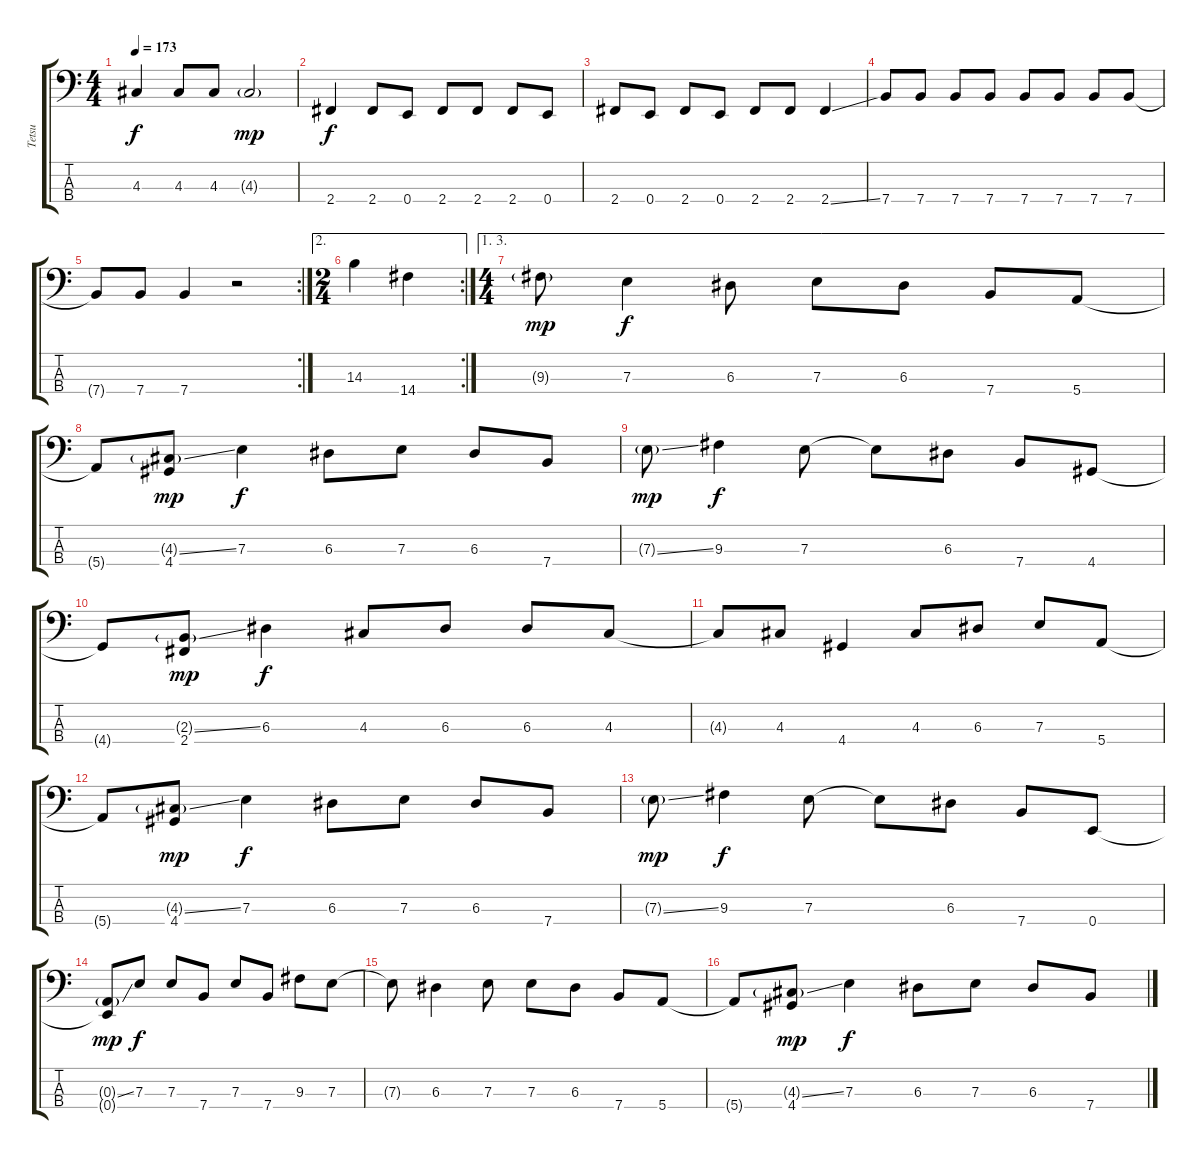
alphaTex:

\track ("Tetsu" "Tetsu") {instrument electricbasspick}
\staff {score tabs}
\tuning (G2 D2 A1 E1) {hide}
\ts (4 4)
\tempo 173
\clef f4
\ks c
4.3.4{dy f} 4.3.8 4.3.8 4.3{g}.2{dy mp} |
2.4.4{dy f} 2.4.8 0.4.8 2.4.8 2.4.8 2.4.8 0.4.8 |
2.4.8 0.4.8 2.4.8 0.4.8 2.4.8 2.4.8 2.4{ss}.4 |
7.4.8 7.4.8 7.4.8 7.4.8 7.4.8 7.4.8 7.4.8 7.4.8 |
\rc 2
7.4{t}.8 7.4.8 7.4.4 r.2 |
\ae 2
\rc 2
\ts (2 4)
14.3.4 14.4.4 |
\ae (1 3)
\ts (4 4)
9.3{g}.8{dy mp} 7.3.4{dy f} 6.3.8 7.3.8 6.3.8 7.4.8 5.4.8 |
5.4{t}.8 (4.3{ss g} 4.4).8{dy mp} 7.3.4{dy f} 6.3.8 7.3.8 6.3.8 7.4.8 |
7.3{ss g}.8{dy mp} 9.3.4{dy f} 7.3.8 7.3{t}.8 6.3.8 7.4.8 4.4.8 |
4.4{t}.8 (2.3{ss g} 2.4).8{dy mp} 6.3.4{dy f} 4.3.8 6.3.8 6.3.8 4.3.8 |
4.3{t}.8 4.3.8 4.4.4 4.3.8 6.3.8 7.3.8 5.4.8 |
5.4{t}.8 (4.3{ss g} 4.4).8{dy mp} 7.3.4{dy f} 6.3.8 7.3.8 6.3.8 7.4.8 |
7.3{ss g}.8{dy mp} 9.3.4{dy f} 7.3.8 7.3{t}.8 6.3.8 7.4.8 0.4.8 |
(0.3{ss g} 0.4{t}).8{dy mp} 7.3.8{dy f} 7.3.8 7.4.8 7.3.8 7.4.8 9.3.8 7.3.8 |
7.3{t}.8 6.3.4 7.3.8 7.3.8 6.3.8 7.4.8 5.4.8 |
5.4{t}.8 (4.3{ss g} 4.4).8{dy mp} 7.3.4{dy f} 6.3.8 7.3.8 6.3.8 7.4.8
